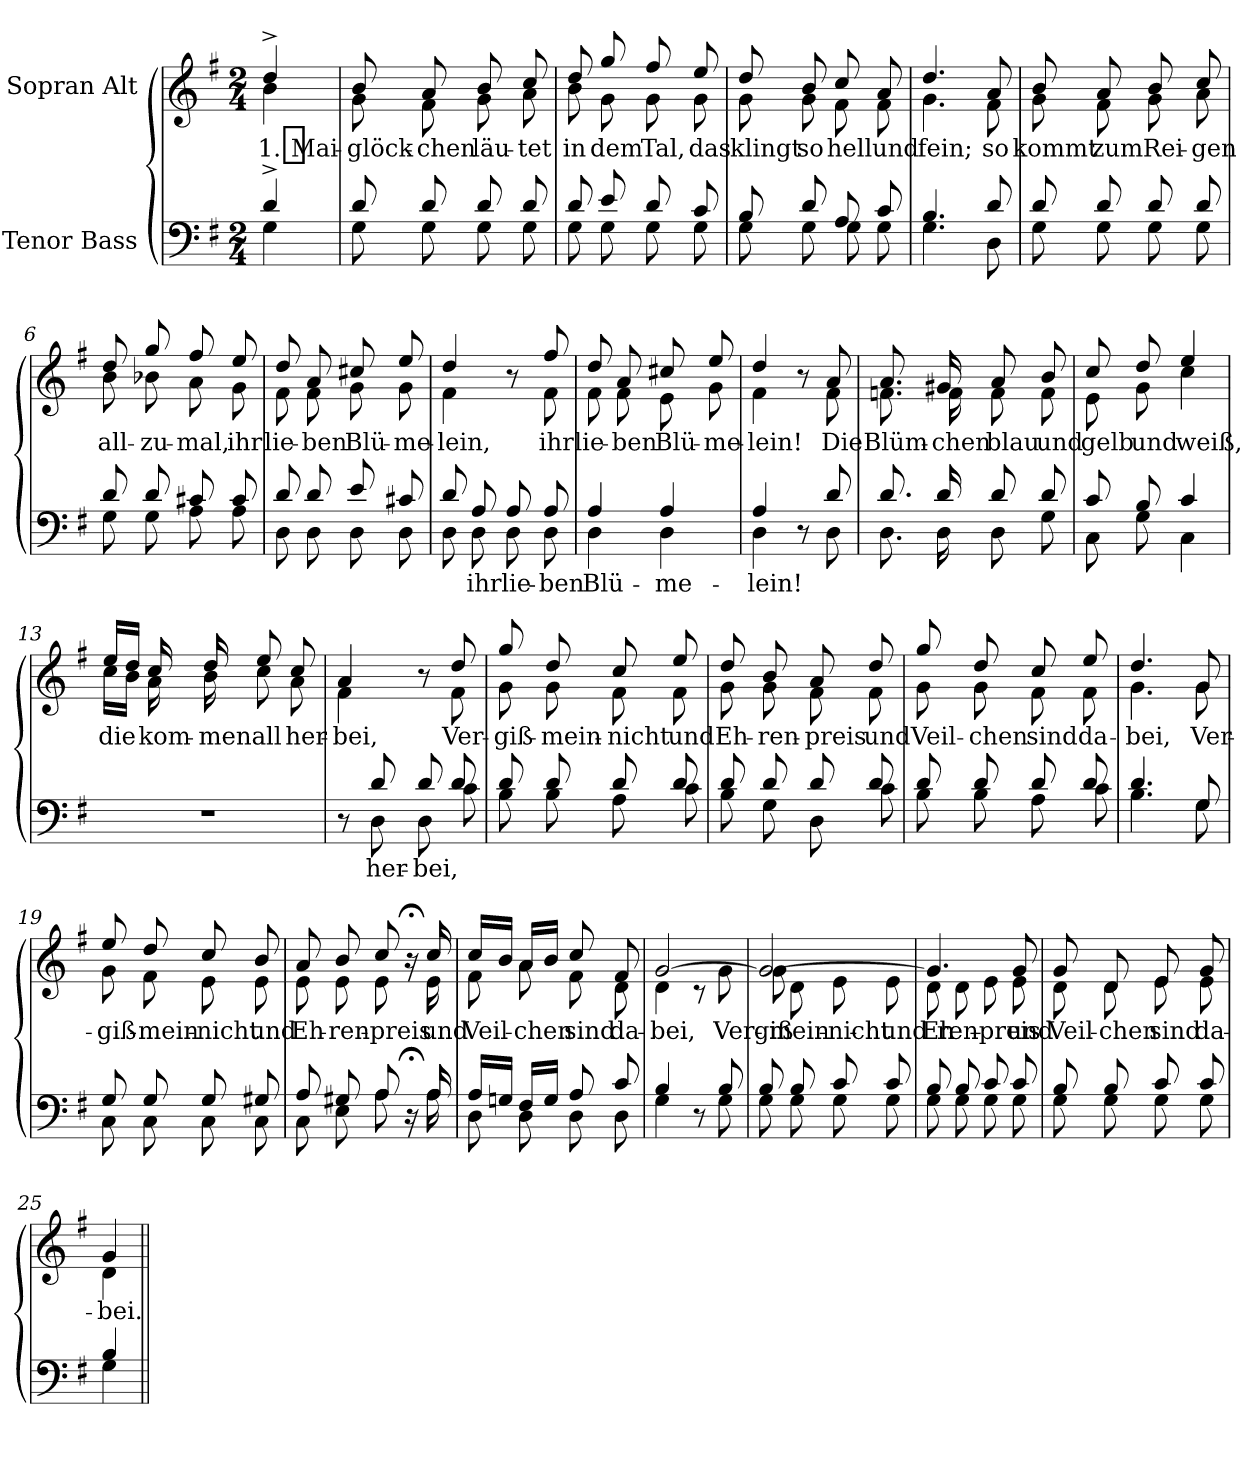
**kern	**text	**kern	**text
*part2	*part2	*part1	*part1
*staff2	*staff2	*staff1	*staff1
*I"Tenor Bass	*	*I"Sopran Alt	*
*clefF4	*	*clefG2	*
*k[f#]	*	*k[f#]	*
*M2/4	*	*M2/4	*
=	=	=	=
*^	*	*	*
!	!	!	!LO:TX:a:B:t=Mäßig bewegt	!
!	!	!	!	!LO:LY:b
*	*	*	*^	*
4d^/	4G\	.	4dd^/	4b\	1. Mai-
=1	=1	=1	=1	=1	=1
!	!	!	!	!	!LO:LY:b
8d/	8G\	.	8b/	8g\	-glöck-
!	!	!	!	!	!LO:LY:b
8d/	8G\	.	8a/	8f#\	-chen
!	!	!	!	!	!LO:LY:b
8d/	8G\	.	8b/	8g\	läu-
!	!	!	!	!	!LO:LY:b
8d/	8G\	.	8cc/	8a\	-tet
=2	=2	=2	=2	=2	=2
!	!	!	!	!	!LO:LY:b
8d/	8G\	.	8dd/	8b\	in
!	!	!	!	!	!LO:LY:b
8e/	8G\	.	8gg/	8g\	dem
!	!	!	!	!	!LO:LY:b
8d/	8G\	.	8ff#/	8g\	Tal,
!	!	!	!	!	!LO:LY:b
8c/	8G\	.	8ee/	8g\	das
=3	=3	=3	=3	=3	=3
!	!	!	!	!	!LO:LY:b
8B/	8G\	.	8dd/	8g\	klingt
!	!	!	!	!	!LO:LY:b
8d/	8G\	.	8b/	8g\	so
!	!	!	!	!	!LO:LY:b
8A/	8G\	.	8cc/	8f#\	hell
!	!	!	!	!	!LO:LY:b
8c/	8G\	.	8a/	8f#\	und
=4	=4	=4	=4	=4	=4
!	!	!	!	!	!LO:LY:b
4.B/	4.G\	.	4.dd/	4.g\	fein;
!	!	!	!	!	!LO:LY:b
8d/	8D\	.	8a/	8f#\	so
!!LO:LB:g=z	!!
=5	=5	=5	=5	=5	=5
!	!	!	!	!	!LO:LY:b
8d/	8G\	.	8b/	8g\	kommt
!	!	!	!	!	!LO:LY:b
8d/	8G\	.	8a/	8f#\	zum
!	!	!	!	!	!LO:LY:b
8d/	8G\	.	8b/	8g\	Rei-
!	!	!	!	!	!LO:LY:b
8d/	8G\	.	8cc/	8a\	-gen
=6	=6	=6	=6	=6	=6
!	!	!	!	!	!LO:LY:b
8d/	8G\	.	8dd/	8b\	all-
!	!	!	!	!	!LO:LY:b
8d/	8G\	.	8gg/	8b-X\	-zu-
!	!	!	!	!	!LO:LY:b
8c#X/	8A\	.	8ff#/	8a\	-mal,
!	!	!	!	!	!LO:LY:b
8c#/	8A\	.	8ee/	8g\	ihr
=7	=7	=7	=7	=7	=7
!	!	!	!	!	!LO:LY:b
8d/	8D\	.	8dd/	8f#\	lie-
!	!	!	!	!	!LO:LY:b
8d/	8D\	.	8a/	8f#\	-ben
!	!	!	!	!	!LO:LY:b
8e/	8D\	.	8cc#X/	8g\	Blü-
!	!	!	!	!	!LO:LY:b
8c#X/	8D\	.	8ee/	8g\	-me-
=8	=8	=8	=8	=8	=8
!	!	!	!	!	!LO:LY:b
8d/	8D\	.	4dd/	4f#\	-lein,
!	!	!LO:LY:b	!	!	!
8A/	8D\	ihr	.	.	.
!	!	!LO:LY:b	!	!	!
8A/	8D\	lie-	8r	8ryy	.
!	!	!LO:LY:b	!	!	!LO:LY:b
8A/	8D\	-ben	8ff#/	8f#\	ihr
!!LO:LB:g=z	!!
=9	=9	=9	=9	=9	=9
!	!	!LO:LY:b	!	!	!LO:LY:b
4A/	4D\	Blü-	8dd/	8f#\	lie-
!	!	!	!	!	!LO:LY:b
.	.	.	8a/	8f#\	-ben
!	!	!LO:LY:b	!	!	!LO:LY:b
4A/	4D\	-me-	8cc#X/	8e\	Blü-
!	!	!	!	!	!LO:LY:b
.	.	.	8ee/	8g\	-me-
=10	=10	=10	=10	=10	=10
!	!	!LO:LY:b	!	!	!LO:LY:b
4A/	4D\	-lein!	4dd/	4f#\	-lein!
8r	8ryy	.	8r	8ryy	.
!	!	!	!	!	!LO:LY:b
8d/	8D\	.	8a/	8f#\	Die
=11	=11	=11	=11	=11	=11
!	!	!	!	!	!LO:LY:b
8.d/	8.D\	.	8.a/	8.fn\	Blüm-
!	!	!	!	!	!LO:LY:b
16d/	16D\	.	16g#X/	16f\	-chen
!	!	!	!	!	!LO:LY:b
8d/	8D\	.	8a/	8f\	blau
!	!	!	!	!	!LO:LY:b
8d/	8G\	.	8b/	8f\	und
=12	=12	=12	=12	=12	=12
!	!	!	!	!	!LO:LY:b
8c/	8C\	.	8cc/	8e\	gelb
!	!	!	!	!	!LO:LY:b
8B/	8G\	.	8dd/	8g\	und
!	!	!	!	!	!LO:LY:b
4c/	4C\	.	4ee/	4cc\	weiß,
=13	=13	=13	=13	=13	=13
!	!	!	!	!	!LO:LY:b
*v	*v	*	*	*	*
2r	.	16ee/LL	16cc\LL	die
.	.	16dd/JJ	16b\JJ	.
!	!	!	!	!LO:LY:b
.	.	16cc/	16a\	kom-
!	!	!	!	!LO:LY:b
.	.	16dd/	16b\	-men
!	!	!	!	!LO:LY:b
.	.	8ee/	8cc\	all
!	!	!	!	!LO:LY:b
.	.	8cc/	8a\	her-
!!LO:LB:g=z	!!
=14	=14	=14	=14	=14
*^	*	*	*	*
!	!	!	!	!	!LO:LY:b
8r	8ryy	.	4a/	4f#\	-bei,
!	!	!LO:LY:b	!	!	!
8d/	8D\	her-	.	.	.
!	!	!LO:LY:b	!	!	!
8d/	8D\	-bei,	8r	8ryy	.
!	!	!	!	!	!LO:LY:b
8d/	8c\	.	8dd/	8f#\	Ver-
=15	=15	=15	=15	=15	=15
!	!	!	!	!	!LO:LY:b
8d/	8B\	.	8gg/	8g\	-giß-
!	!	!	!	!	!LO:LY:b
8d/	8B\	.	8dd/	8g\	-mein-
!	!	!	!	!	!LO:LY:b
8d/	8A\	.	8cc/	8f#\	-nicht
!	!	!	!	!	!LO:LY:b
8d/	8c\	.	8ee/	8f#\	und
=16	=16	=16	=16	=16	=16
!	!	!	!	!	!LO:LY:b
8d/	8B\	.	8dd/	8g\	Eh-
!	!	!	!	!	!LO:LY:b
8d/	8G\	.	8b/	8g\	-ren-
!	!	!	!	!	!LO:LY:b
8d/	8D\	.	8a/	8f#\	-preis
!	!	!	!	!	!LO:LY:b
8d/	8c\	.	8dd/	8f#\	und
=17	=17	=17	=17	=17	=17
!	!	!	!	!	!LO:LY:b
8d/	8B\	.	8gg/	8g\	Veil-
!	!	!	!	!	!LO:LY:b
8d/	8B\	.	8dd/	8g\	-chen
!	!	!	!	!	!LO:LY:b
8d/	8A\	.	8cc/	8f#\	sind
!	!	!	!	!	!LO:LY:b
8d/	8c\	.	8ee/	8f#\	da-
!!LO:PB:g=z	!!
=18	=18	=18	=18	=18	=18
!	!	!	!	!	!LO:LY:b
4.d/	4.B\	.	4.dd/	4.g\	-bei,
!	!	!	!	!	!LO:LY:b
8G/	8G\	.	8g/	8g\	Ver-
=19	=19	=19	=19	=19	=19
!	!	!	!	!	!LO:LY:b
8G/	8C\	.	8ee/	8g\	-giß-
!	!	!	!	!	!LO:LY:b
8G/	8C\	.	8dd/	8f#\	-mein-
!	!	!	!	!	!LO:LY:b
8G/	8C\	.	8cc/	8e\	-nicht
!	!	!	!	!	!LO:LY:b
8G#X/	8C\	.	8b/	8e\	und
=20	=20	=20	=20	=20	=20
!	!	!	!	!	!LO:LY:b
8A/	8C\	.	8a/	8e\	Eh-
!	!	!	!	!	!LO:LY:b
8G#X/	8E\	.	8b/	8e\	-ren-
!	!	!	!	!	!LO:LY:b
8A/	8A\	.	8cc/	8e\	-preis
16r;<	16ryy	.	16r;<	16ryy	.
!	!	!	!	!	!LO:LY:b
16A/	16A\	.	16cc/	16e\	und
=21	=21	=21	=21	=21	=21
!	!	!	!	!	!LO:LY:b
16A/LL	8D\	.	16cc/LL	8f#\	Veil-
16Gn/JJ	.	.	16b/JJ	.	.
!	!	!	!	!	!LO:LY:b
16F#/LL	8D\	.	16a/LL	8a\	-chen
16G/JJ	.	.	16b/JJ	.	.
!	!	!	!	!	!LO:LY:b
8A/	8D\	.	8cc/	8f#\	sind
!	!	!	!	!	!LO:LY:b
8c/	8D\	.	8f#/	8d\	da-
!!LO:LB:g=z	!!
=22	=22	=22	=22	=22	=22
!	!	!	!	!	!LO:LY:b
!	!	!	!	!	!LO:LY:b
4B/	4G\	.	[2g/	4d\	bei,
8r	8ryy	.	.	8r	.
!	!	!	!	!	!LO:LY:b
8B/	8G\	.	.	8g\	Ver-
=23	=23	=23	=23	=23	=23
!	!	!	!	!	!LO:LY:b
8B/	8G\	.	2g/_	8g\	-giß-
!	!	!	!	!	!LO:LY:b
8B/	8G\	.	.	8d\	-mein-
!	!	!	!	!	!LO:LY:b
8c/	8G\	.	.	8e\	-nicht
!	!	!	!	!	!LO:LY:b
8c/	8G\	.	.	8e\	und
=24	=24	=24	=24	=24	=24
!	!	!	!	!	!LO:LY:b
8B/	8G\	.	4.g/]	8d\	Eh-
!	!	!	!	!	!LO:LY:b
8B/	8G\	.	.	8d\	-ren-
!	!	!	!	!	!LO:LY:b
8c/	8G\	.	.	8e\	-preis
!	!	!	!	!	!LO:LY:b
8c/	8G\	.	8g/	8e\	und
=25	=25	=25	=25	=25	=25
!	!	!	!	!	!LO:LY:b
8B/	8G\	.	8g/	8d\	Veil-
!	!	!	!	!	!LO:LY:b
8B/	8G\	.	8d/	8d\	-chen
!	!	!	!	!	!LO:LY:b
8c/	8G\	.	8e/	8e\	sind
!	!	!	!	!	!LO:LY:b
8c/	8G\	.	8g/	8e\	da-
=25X1	=25X1	=25X1	=25X1	=25X1	=25X1
!	!	!	!	!	!LO:LY:b
4B/	4G\	.	4g/	4d\	-bei.
*v	*v	*	*	*	*
*	*	*v	*v	*
=||	=||	=||	=||
*-	*-	*-	*-
